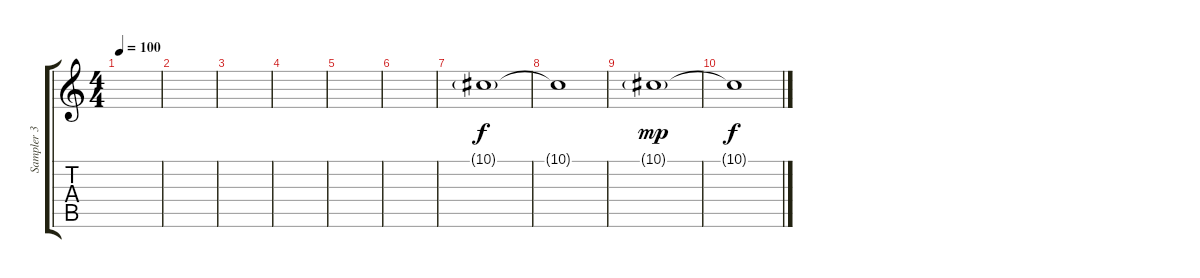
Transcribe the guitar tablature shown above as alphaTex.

\track ("Sampler 3" "Sampler 3") {instrument pad4choir}
\staff {score tabs}
\tuning (Eb4 Bb3 Gb3 Db3 Ab2 Db2) {hide}
\ts (4 4)
\tempo 100
\clef g2
\ks c
|
|
|
|
|
|
10.1{g}.1 |
10.1{t}.1{dy f} |
10.1{g}.1{dy mp} |
10.1{t}.1{dy f}
